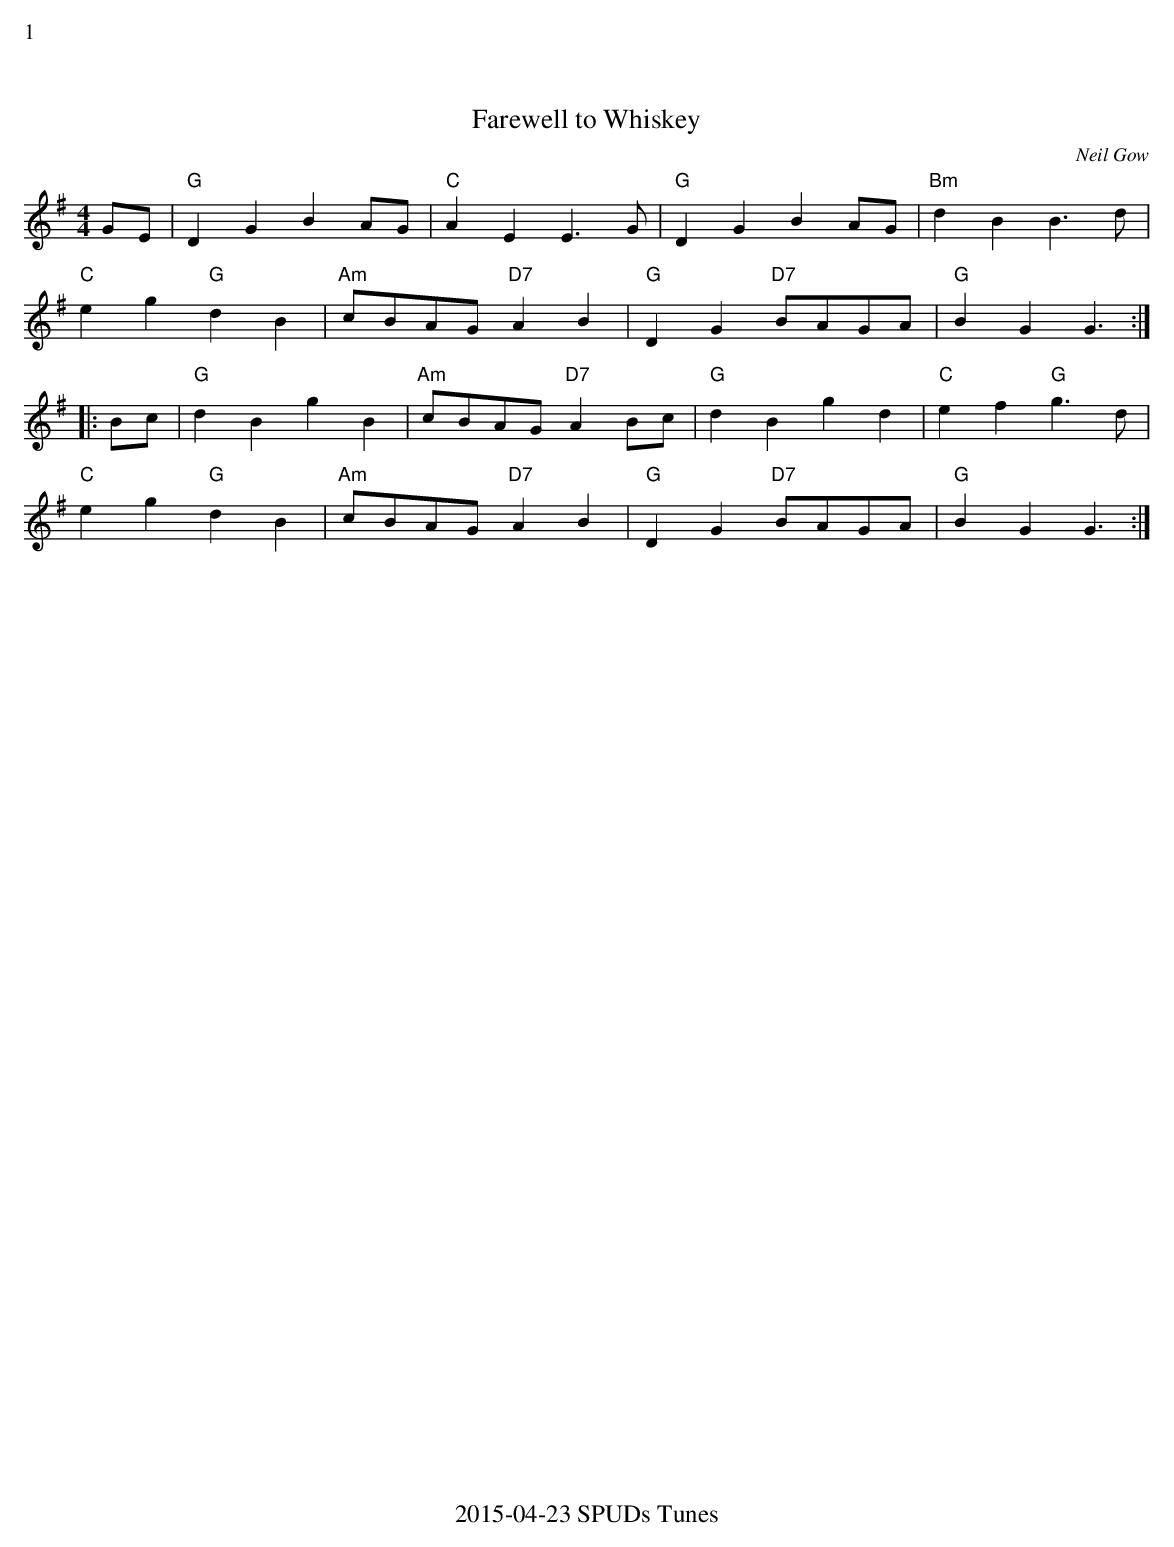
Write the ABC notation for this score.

X:1
%%text 1
T: Farewell to Whiskey
C: Neil Gow
M: 4/4
K: G
GE|"G" D2G2 B2AG |"C" A2E2 E3G |"G" D2G2 B2AG | "Bm"d2B2 B3d |
"C"e2g2 "G"d2B2 | "Am"cBAG "D7"A2B2 |"G" D2G2 "D7"BAGA | "G"B2G2 G3 :|
|:Bc |"G" d2B2 g2B2 | "Am"cBAG "D7"A2Bc |"G" d2B2 g2d2 |"C" e2f2"G" g3d |
"C"e2g2 "G"d2B2 | "Am"cBAG "D7"A2B2 |"G" D2G2 "D7"BAGA | "G"B2G2 G3 :|
